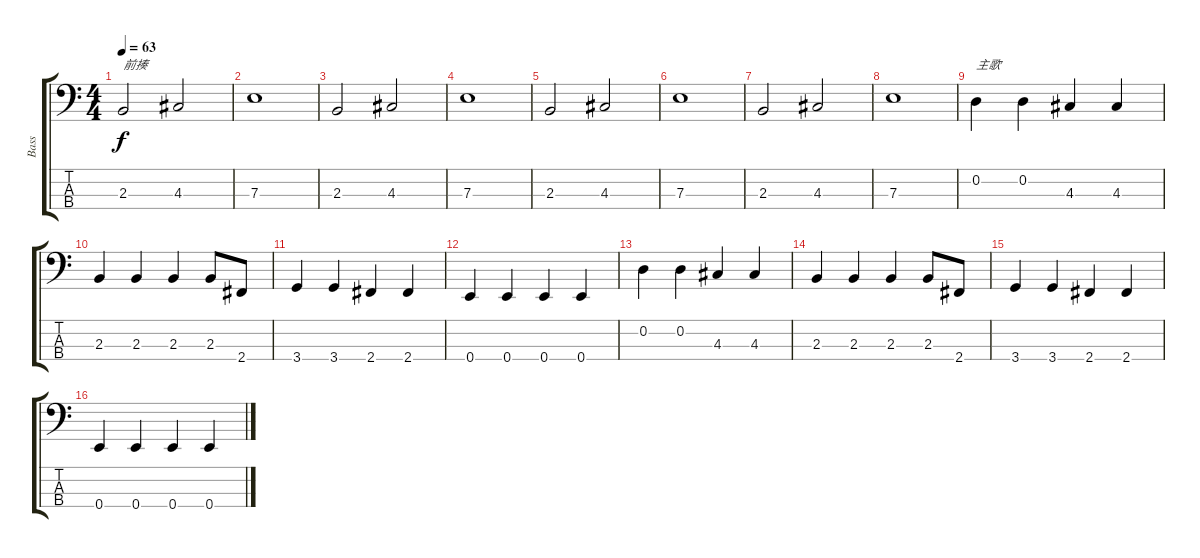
\track ("Bass" "Bass") {instrument electricbassfinger}
\staff {score tabs}
\tuning (G2 D2 A1 E1) {hide}
\ts (4 4)
\tempo 63
\clef f4
\ks c
2.3.2{txt "前揍" dy f instrument electricbassfinger} 4.3.2 |
7.3.1 |
2.3.2 4.3.2 |
7.3.1 |
2.3.2 4.3.2 |
7.3.1 |
2.3.2 4.3.2 |
7.3.1 |
0.2.4{txt "主歌"} 0.2.4 4.3.4 4.3.4 |
2.3.4 2.3.4 2.3.4 2.3.8 2.4.8 |
3.4.4 3.4.4 2.4.4 2.4.4 |
0.4.4 0.4.4 0.4.4 0.4.4 |
0.2.4 0.2.4 4.3.4 4.3.4 |
2.3.4 2.3.4 2.3.4 2.3.8 2.4.8 |
3.4.4 3.4.4 2.4.4 2.4.4 |
0.4.4 0.4.4 0.4.4 0.4.4
